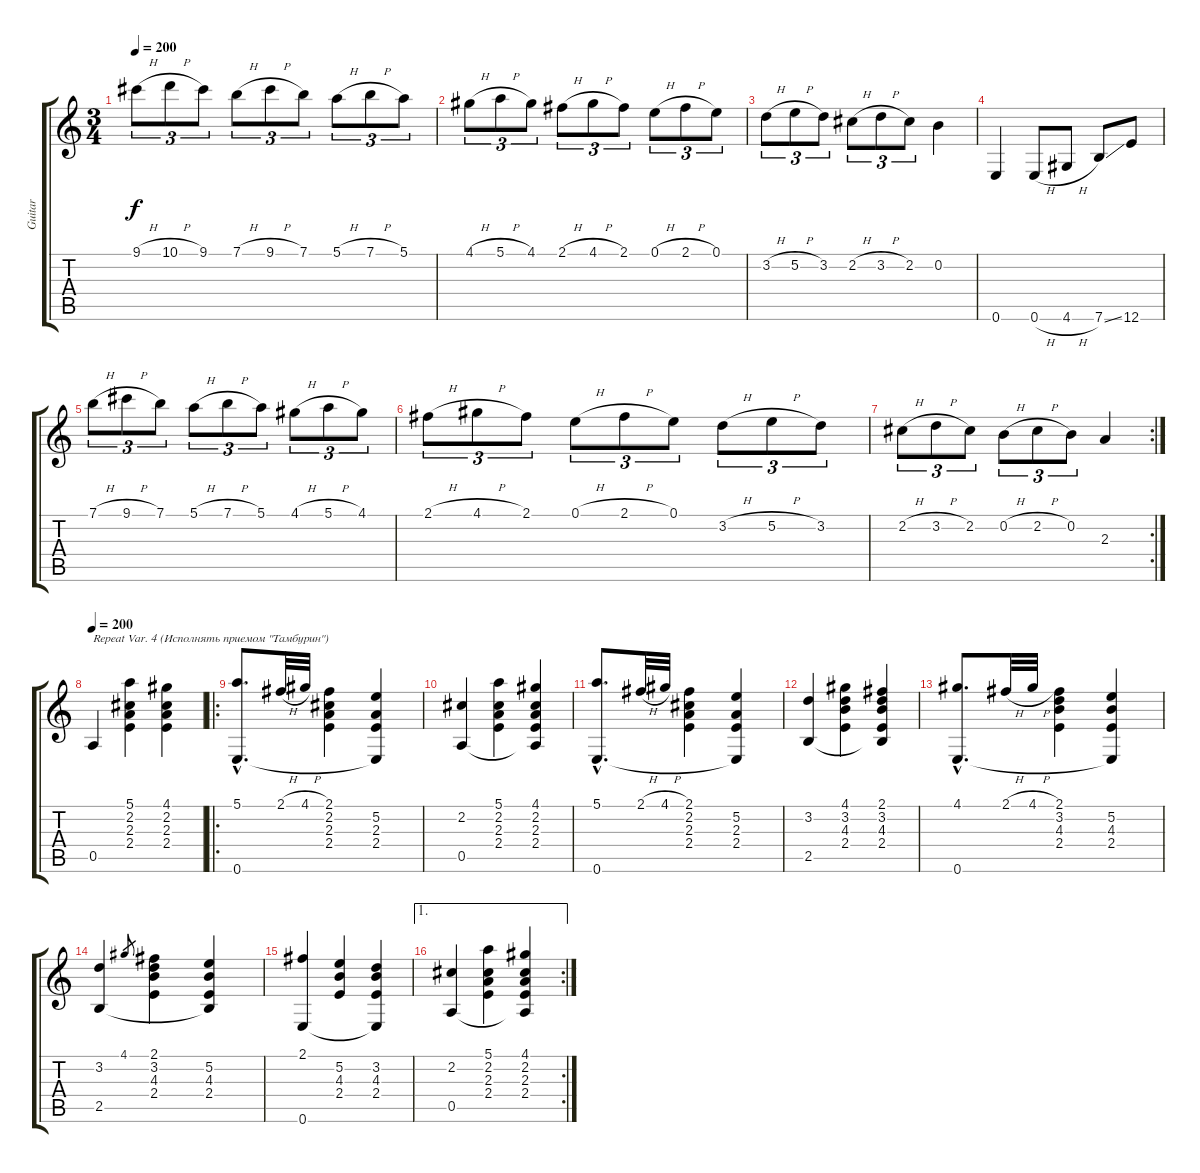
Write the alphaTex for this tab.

\track ("Guitar" "Guitar") {instrument acousticguitarnylon}
\staff {score tabs}
\tuning (E4 B3 G3 D3 A2 E2) {hide}
\ts (3 4)
\tempo 200
\clef g2
\ks c
9.1{h}.8{tu (3 2) dy f} 10.1{h}.8{tu (3 2)} 9.1.8{tu (3 2)} 7.1{h}.8{tu (3 2)} 9.1{h}.8{tu (3 2)} 7.1.8{tu (3 2)} 5.1{h}.8{tu (3 2)} 7.1{h}.8{tu (3 2)} 5.1.8{tu (3 2)} |
4.1{h}.8{tu (3 2)} 5.1{h}.8{tu (3 2)} 4.1.8{tu (3 2)} 2.1{h}.8{tu (3 2)} 4.1{h}.8{tu (3 2)} 2.1.8{tu (3 2)} 0.1{h}.8{tu (3 2)} 2.1{h}.8{tu (3 2)} 0.1.8{tu (3 2)} |
3.2{h}.8{tu (3 2)} 5.2{h}.8{tu (3 2)} 3.2.8{tu (3 2)} 2.2{h}.8{tu (3 2)} 3.2{h}.8{tu (3 2)} 2.2.8{tu (3 2)} 0.2.4 |
0.6.4 0.6{h}.8 4.6{h}.8 7.6{ss}.8 12.6.8 |
7.1{h}.8{tu (3 2)} 9.1{h}.8{tu (3 2)} 7.1.8{tu (3 2)} 5.1{h}.8{tu (3 2)} 7.1{h}.8{tu (3 2)} 5.1.8{tu (3 2)} 4.1{h}.8{tu (3 2)} 5.1{h}.8{tu (3 2)} 4.1.8{tu (3 2)} |
2.1{h}.8{tu (3 2)} 4.1{h}.8{tu (3 2)} 2.1.8{tu (3 2)} 0.1{h}.8{tu (3 2)} 2.1{h}.8{tu (3 2)} 0.1.8{tu (3 2)} 3.2{h}.8{tu (3 2)} 5.2{h}.8{tu (3 2)} 3.2.8{tu (3 2)} |
\rc 2
2.2{h}.8{tu (3 2)} 3.2{h}.8{tu (3 2)} 2.2.8{tu (3 2)} 0.2{h}.8{tu (3 2)} 2.2{h}.8{tu (3 2)} 0.2.8{tu (3 2)} 2.3.4 |
\tempo 200
0.5.4{txt "Repeat Var. 4 (Исполнять приемом \"Тамбурин\")"} (5.1 2.2 2.3 2.4).4 (4.1 2.2 2.3 2.4).4 |
\ro
(5.1{hac} 0.6{hac}).8{d} 2.1{h}.32 4.1{h}.32 (2.1 2.2 2.3 2.4).4 (5.2 2.3 2.4 0.6{t}).4 |
(2.2 0.5).4 (5.1 2.2 2.3 2.4).4 (4.1 2.2 2.3 2.4 0.5{t}).4 |
(5.1{hac} 0.6{hac}).8{d} 2.1{h}.32 4.1{h}.32 (2.1 2.2 2.3 2.4).4 (5.2 2.3 2.4 0.6{t}).4 |
(3.2 2.5).4 (4.1 3.2 4.3 2.4).4 (2.1 3.2 4.3 2.4 2.5{t}).4 |
(4.1{hac} 0.6{hac}).8{d} 2.1{h}.32 4.1{h}.32 (2.1 3.2 4.3 2.4).4 (5.2 4.3 2.4 0.6{t}).4 |
(3.2 2.5).4 4.1.8{gr} (2.1 3.2 4.3 2.4).4 (5.2 4.3 2.4 2.5{t}).4 |
(2.1 0.6).4 (5.2 4.3 2.4).4 (3.2 4.3 2.4 0.6{t}).4 |
\ae 1
\rc 2
(2.2 0.5).4 (5.1 2.2 2.3 2.4).4 (4.1 2.2 2.3 2.4 0.5{t}).4
